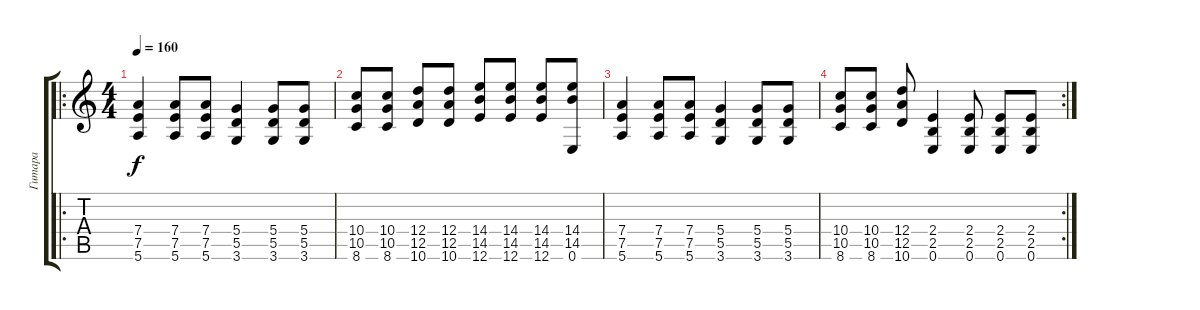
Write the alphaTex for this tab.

\track ("Гитара" "Гитара") {instrument distortionguitar}
\staff {score tabs}
\tuning (E4 B3 G3 D3 A2 E2) {hide}
\ro
\ts (4 4)
\tempo 160
\clef g2
\ks c
(7.4 7.5 5.6).4{dy f} (7.4 7.5 5.6).8 (7.4 7.5 5.6).8 (5.4 5.5 3.6).4 (5.4 5.5 3.6).8 (5.4 5.5 3.6).8 |
(10.4 10.5 8.6).8 (10.4 10.5 8.6).8 (12.4 12.5 10.6).8 (12.4 12.5 10.6).8 (14.4 14.5 12.6).8 (14.4 14.5 12.6).8 (14.4 14.5 12.6).8 (14.4 14.5 0.6).8 |
(7.4 7.5 5.6).4 (7.4 7.5 5.6).8 (7.4 7.5 5.6).8 (5.4 5.5 3.6).4 (5.4 5.5 3.6).8 (5.4 5.5 3.6).8 |
\rc 2
(10.4 10.5 8.6).8 (10.4 10.5 8.6).8 (12.4 12.5 10.6).8 (2.4 2.5 0.6).4 (2.4 2.5 0.6).8 (2.4 2.5 0.6).8 (2.4 2.5 0.6).8
